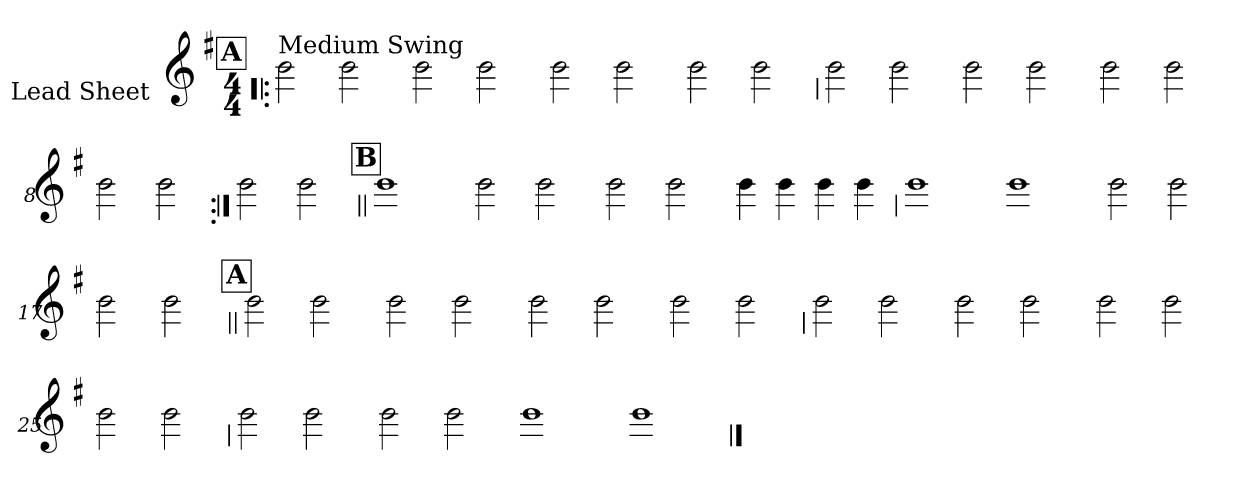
**kern
*part1
*staff1
*I"Lead Sheet
*stria0
*clefG2
*k[f#]
*G:
*M4/4
!!LO:REH:place=s1:a:t=A
=1!|:
!LO:TX:a:t=Medium Swing
2b
2b
=2-
2b
2b
=3-
2b
2b
=4-
2b
2b
!!LO:LB:g=z
=5
2b
2b
=6-
2b
2b
=7-
2b
2b
=8-
2b
2b
!!LO:LB:g=z
=9:|!
2b
2b
!!LO:LB:g=z
!!LO:REH:place=s1:a:t=B
=10||
1b
=11-
2b
2b
=12-
2b
2b
=13-
4b
4b
4b
4b
!!LO:LB:g=z
=14
1b
=15-
1b
=16-
2b
2b
=17-
2b
2b
!!LO:LB:g=z
!!LO:REH:place=s1:a:t=A
=18||
2b
2b
=19-
2b
2b
=20-
2b
2b
=21-
2b
2b
!!LO:LB:g=z
=22
2b
2b
=23-
2b
2b
=24-
2b
2b
=25-
2b
2b
!!LO:LB:g=z
=26
2b
2b
=27-
2b
2b
=28-
1b
=29-
1b
==
*-
